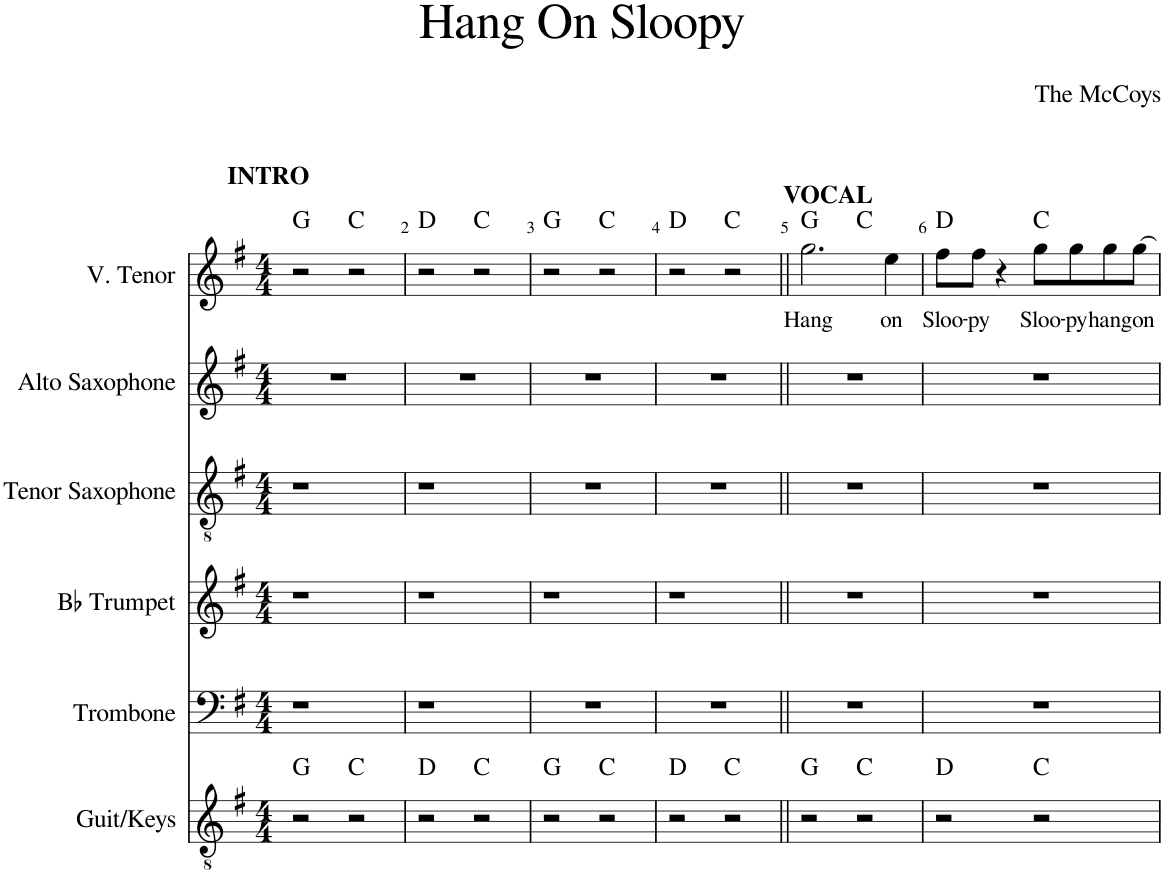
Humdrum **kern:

**kern	**harte	**kern	**kern	**kern	**kern	**kern	**text	**harte
*part6	*part6	*part5	*part4	*part3	*part2	*part1	*part1	*part1
*staff6	*	*staff5	*staff4	*staff3	*staff2	*staff1	*staff1	*
*I"Guit/Keys	*	*I"Trombone	*I"Bb Trumpet	*I"Tenor Saxophone	*I"Alto Saxophone	*I"V. Tenor	*	*
*I'Guit/Keys	*	*I'Tbn.	*I'Bb Tpt.	*I'T. Sax.	*I'A. Sax.	*I'V.Tenor	*	*
*clefGv2	*	*clefF4	*clefG2	*clefGv2	*clefG2	*clefG2	*	*
*	*	*	*ITrd1c2	*ITrd8c14	*ITrd5c9	*	*	*
*k[f#]	*	*k[f#]	*k[f#]	*k[f#]	*k[f#]	*k[f#]	*	*
*M4/4	*	*M4/4	*M4/4	*M4/4	*M4/4	*M4/4	*	*
=1	=1	=1	=1	=1	=1	=1	=1	=1
!	!	!	!	!	!	!LO:TX:a:B:t=INTRO	!	!
2r	G:maj	1r	1r	1r	1r	2r	.	G:maj
2r	C:maj	.	.	.	.	2r	.	C:maj
=2	=2	=2	=2	=2	=2	=2	=2	=2
2r	D:maj	1r	1r	1r	1r	2r	.	D:maj
2r	C:maj	.	.	.	.	2r	.	C:maj
=3	=3	=3	=3	=3	=3	=3	=3	=3
2r	G:maj	1r	1r	1r	1r	2r	.	G:maj
2r	C:maj	.	.	.	.	2r	.	C:maj
=4	=4	=4	=4	=4	=4	=4	=4	=4
2r	D:maj	1r	1r	1r	1r	2r	.	D:maj
2r	C:maj	.	.	.	.	2r	.	C:maj
=5||	=5||	=5||	=5||	=5||	=5||	=5||	=5||	=5||
!	!	!	!	!	!	!LO:TX:a:B:t=VOCAL	!	!
!	!	!	!	!	!	!	!LO:LY:b	!
*	*	*	*	*	*	*^	*	*
2r	G:maj	1r	1r	1r	1r	2.gg\	2ryy	Hang	G:maj
2r	C:maj	.	.	.	.	.	2ryy	.	C:maj
!	!	!	!	!	!	!	!	!LO:LY:b	!
.	.	.	.	.	.	4ee\	.	on	.
=6	=6	=6	=6	=6	=6	=6	=6	=6	=6
!	!	!	!	!	!	!	!	!LO:LY:b	!
*	*	*	*	*	*	*v	*v	*	*
2r	D:maj	1r	1r	1r	1r	8ff#\L	Sloo-	D:maj
!	!	!	!	!	!	!	!LO:LY:b	!
.	.	.	.	.	.	8ff#\J	-py	.
.	.	.	.	.	.	4r	.	.
!	!	!	!	!	!	!	!LO:LY:b	!
2r	C:maj	.	.	.	.	8gg\L	Sloo-	C:maj
!	!	!	!	!	!	!	!LO:LY:b	!
.	.	.	.	.	.	8gg\	-py	.
!	!	!	!	!	!	!	!LO:LY:b	!
.	.	.	.	.	.	8gg\	hang	.
!	!	!	!	!	!	!	!LO:LY:b	!
.	.	.	.	.	.	[8gg\J	on	.
=	=	=	=	=	=	=	=	=
*-	*-	*-	*-	*-	*-	*-	*-	*-
